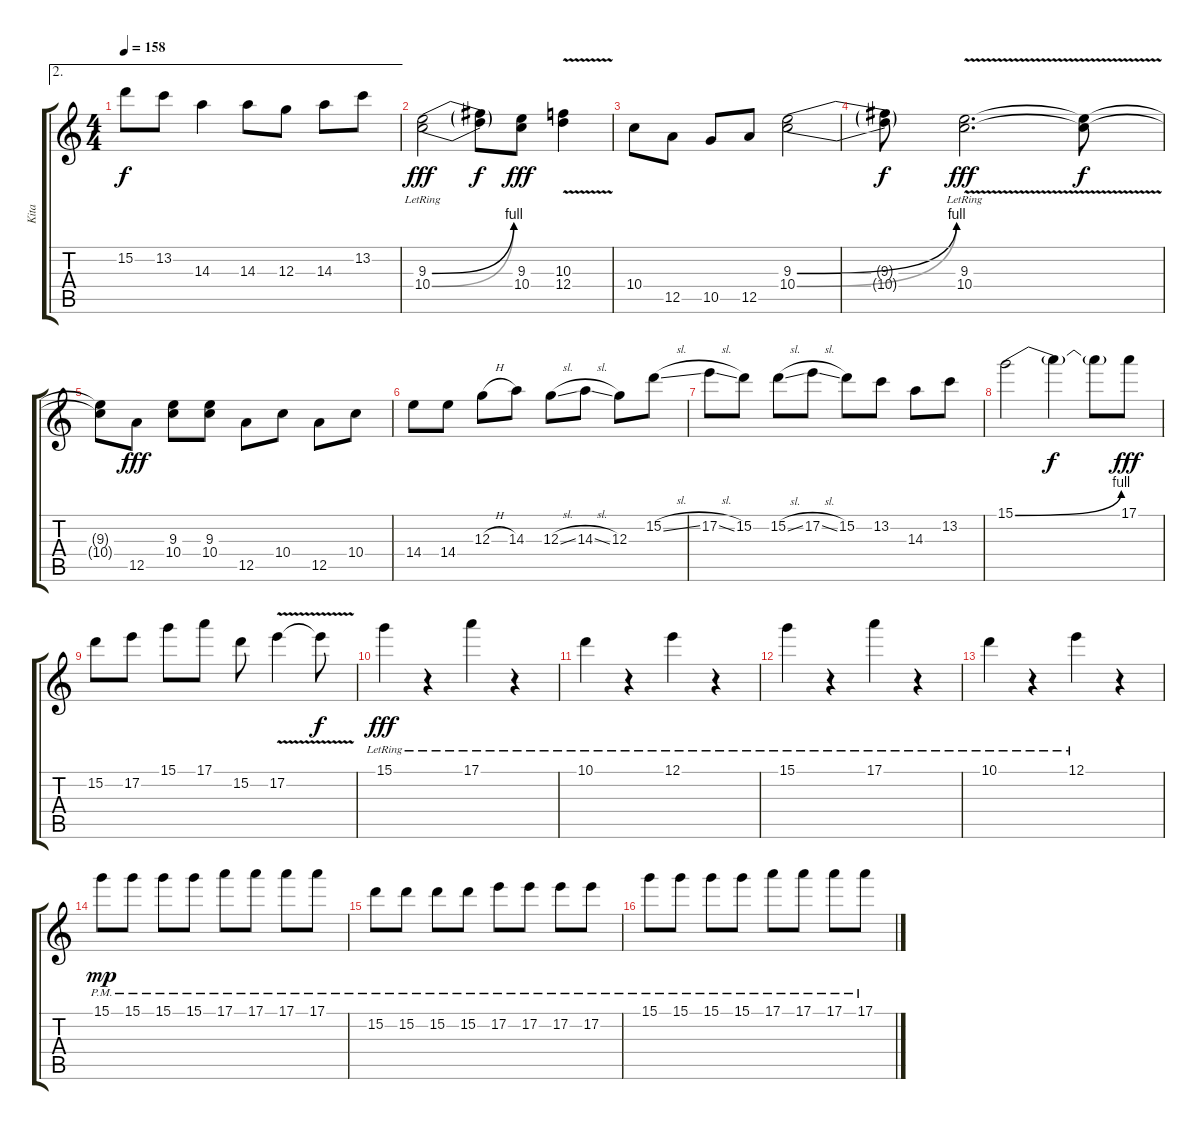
\track ("Kita" "Kita") {instrument distortionguitar}
\staff {score tabs}
\tuning (E4 B3 G3 D3 A2 E2) {hide}
\ae 2
\ts (4 4)
\tempo 158
\clef g2
\ks c
15.2.8{dy f} 13.2.8 14.3.4 14.3.8 12.3.8 14.3.8 13.2.8 |
(9.3{be (bend 0 0 60 4)} 10.4{be (bend 0 0 60 4) lr}).2{dy fff} (9.3{t} 10.4{t}).8{dy f} (9.3 10.4).8{dy fff} (10.3{v} 12.4).4 |
10.4.8 12.5.8 10.5.8 12.5.8 (9.3{be (bend 0 0 60 4)} 10.4{be (bend 0 0 60 4)}).2 |
(9.3{t} 10.4{t}).8{dy f} (9.3{v} 10.4{lr}).2{d dy fff} (9.3{t} 10.4{t}).8{dy f} |
(9.3{t} 10.4{t}).8 12.5.8{dy fff} (9.3 10.4).8 (9.3 10.4).8 12.5.8 10.4.8 12.5.8 10.4.8 |
14.4.8 14.4.8 12.3{h}.8 14.3.8 12.3{sl}.8 14.3{sl}.8 12.3.8 15.2{sl}.8 |
17.2{sl}.8 15.2.8 15.2{sl}.8 17.2{sl}.8 15.2.8 13.2.8 14.3.8 13.2.8 |
15.1{be (bend 0 0 60 4)}.2 15.1{t}.4{dy f} 15.1{t}.8 17.1.8{dy fff} |
15.2.8 17.2.8 15.1.8 17.1.8 15.2.8 17.2{v}.4 17.2{t}.8{dy f} |
15.1{lr}.4{dy fff} r.4 17.1{lr}.4 r.4 |
10.1{lr}.4 r.4 12.1{lr}.4 r.4 |
15.1{lr}.4 r.4 17.1{lr}.4 r.4 |
10.1{lr}.4 r.4 12.1{lr}.4 r.4 |
15.1{pm}.8{dy mp} 15.1{pm}.8 15.1{pm}.8 15.1{pm}.8 17.1{pm}.8 17.1{pm}.8 17.1{pm}.8 17.1{pm}.8 |
15.2{pm}.8 15.2{pm}.8 15.2{pm}.8 15.2{pm}.8 17.2{pm}.8 17.2{pm}.8 17.2{pm}.8 17.2{pm}.8 |
15.1{pm}.8 15.1{pm}.8 15.1{pm}.8 15.1{pm}.8 17.1{pm}.8 17.1{pm}.8 17.1{pm}.8 17.1{pm}.8
